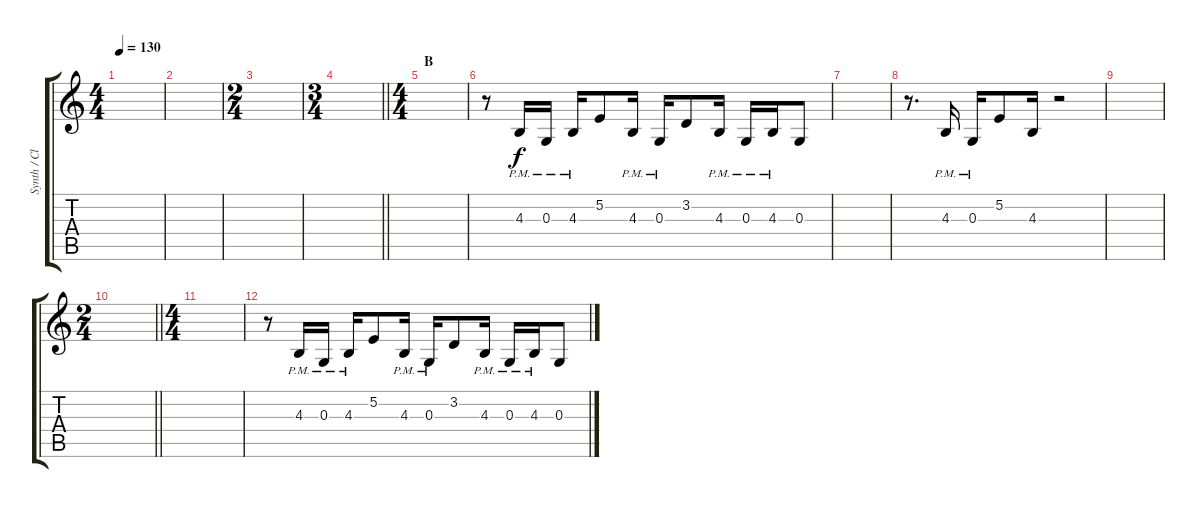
\track ("Synth / Clean" "Synth / Cl") {instrument sitar}
\staff {score tabs}
\tuning (E4 B3 G3 D3 A2 E2) {hide}
\ts (4 4)
\tempo 130
\clef g2
\ks c
|
|
\ts (2 4)
|
\ts (3 4)
\barLineRight lightlight
|
\ts (4 4)
\section ("" "B")
|
r.8{volume 9} 4.3{pm}.16 0.3{pm}.16 4.3{pm}.16 5.2.8 4.3{pm}.16 0.3{pm}.16 3.2.8 4.3{pm}.16 0.3{pm}.16 4.3{pm}.16 0.3.8 |
|
r.8{d} 4.3{pm}.16 0.3{pm}.16 5.2.8 4.3.16 r.2 |
|
\ts (2 4)
\barLineRight lightlight
|
\ts (4 4)
|
r.8 4.3{pm}.16 0.3{pm}.16 4.3{pm}.16 5.2.8 4.3{pm}.16 0.3{pm}.16 3.2.8 4.3{pm}.16 0.3{pm}.16 4.3{pm}.16 0.3.8
